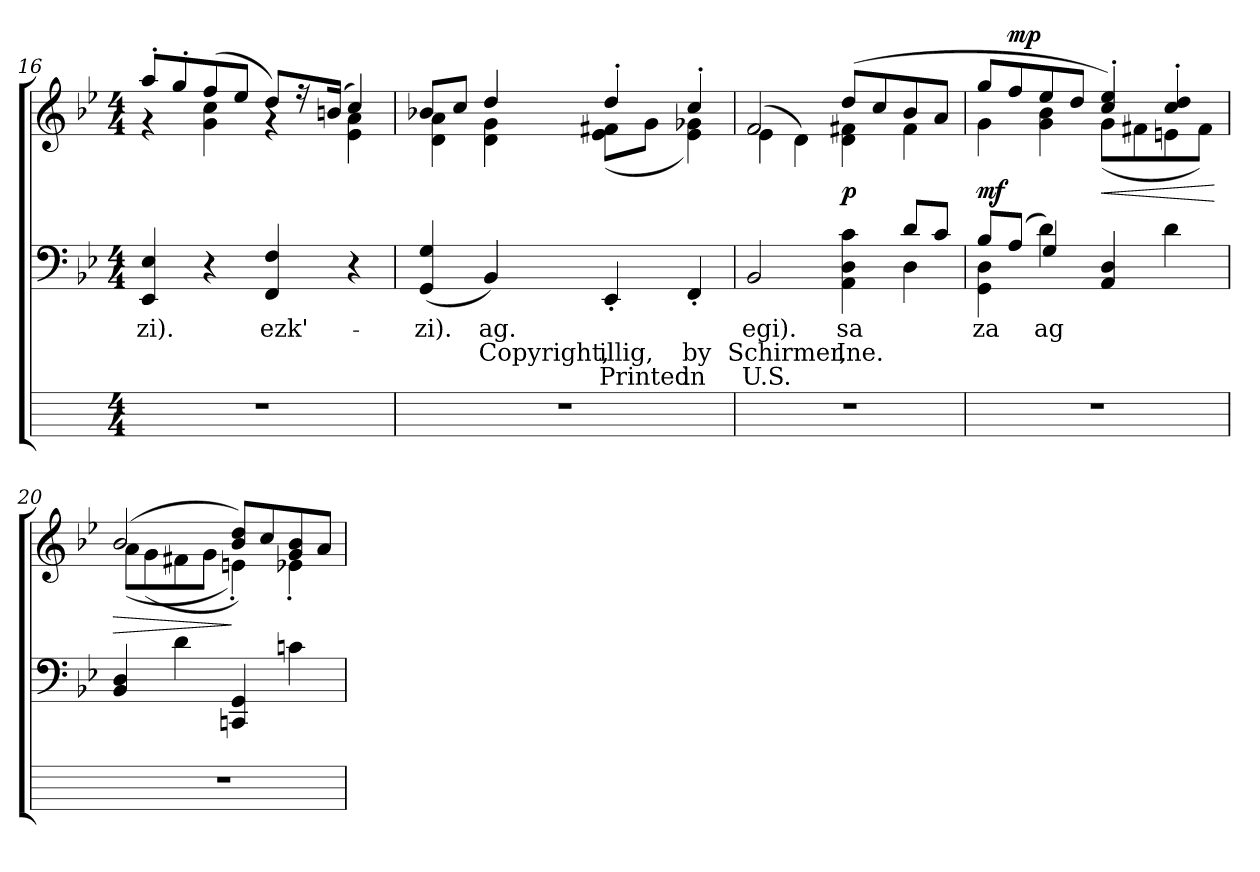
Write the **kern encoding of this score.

**kern	**kern	**text	**text	**text	**kern	**dynam
*part3	*part2	*part2	*part2	*part2	*part1	*part1
*staff3	*staff2	*staff2	*staff2	*staff2	*staff1	*staff1
!!LO:LB:g=z
*	*clefF4	*	*	*	*clefG2	*
*k[]	*k[b-e-]	*	*	*	*k[b-e-]	*
*M4/4	*M4/4	*	*	*	*M4/4	*
=16	=16	=16	=16	=16	=16	=16
*	*	*	*	*	*^	*
1r	4E-/ 4EE-/	zi).	.	.	8aa'/L	4rg	.
.	.	.	.	.	8gg'/	.	.
.	4r	.	.	.	(8ff/	4cc\ 4g\	.
.	.	.	.	.	8ee-/J	.	.
.	4F/ 4FF/	ezk'-	.	.	8dd/L)	4rg	.
.	.	.	.	.	16ree	.	.
.	.	.	.	.	(16bn/Jk	.	.
.	4r	.	.	.	4cc/)	4a\ 4e-\	.
=17	=17	=17	=17	=17	=17	=17	=17
1r	(4G/ 4GG/	-zi).	.	.	8b-X/L	4a\ 4d\	.
.	.	.	.	.	8cc/J	.	.
.	4BB-/)	ag.	Copyright,	.	4dd/	4g\ 4d\	.
.	4EE-'/	.	illig,	Printed	4dd'/	(8f#X\ 8e-\L	.
.	.	.	.	.	.	8g\J	.
.	4FF'/	.	by	in	4cc'/	4g-X\ 4e-\)	.
=18	=18	=18	=18	=18	=18	=18	=18
*	*^	*	*	*	*	*	*
1r	2BB-/	2.ryy	egi).	Schirmer,	U.S.	(2f/	4e-\	.
.	.	.	.	.	.	.	4d\)	.
!	!	!	!	!	!	!	!	!LO:DY:b
.	4c\ 4D\ 4AA\	.	sa	Ine.	.	(8dd/L	4f#X\ 4d\	p
.	.	.	.	.	.	8cc/	.	.
.	8d/L	4D\	.	.	.	8b-/	4f#\	.
.	8c/J	.	.	.	.	8a/J	.	.
=19	=19	=19	=19	=19	=19	=19	=19	=19
!	!	!	!	!	!	!	!	!LO:DY:b
1r	8B-/L	4D\ 4GG\	za	.	.	(8gg/L	4g\)	mf
!	!	!	!	!	!	!	!	!LO:DY:a
.	(8A/J	.	.	.	.	8ff/	.	mp
.	4d\)	4G/	ag	.	.	8ee-/	4b-\ 4g\	.
.	.	.	.	.	.	8dd/J	.	.
!	!	!	!	!	!	!	!	!LO:HP:b
.	4D/ 4AA/	2ryy	.	.	.	4ee-/' 4cc/')	(8g\L	<
.	.	.	.	.	.	.	8f#X\	.
.	4d\	.	.	.	.	4dd/' 4cc/'	8en\	.
.	.	.	.	.	.	.	8f#\J)	.
*	*v	*v	*	*	*	*	*	*
*	*	*	*	*	*v	*v	*
.	.	.	.	.	.	[
!!LO:LB:g=z
=20	=20	=20	=20	=20	=20	=20
!	!	!	!	!	!	!LO:HP:b
*	*	*	*	*	*^	*
1r	4D/ 4BB-/	.	.	.	(2b-/	(8a\L	>
.	.	.	.	.	.	(8g\	.
.	4d\	.	.	.	.	8f#X\	.
.	.	.	.	.	.	8g\J	.
.	4GG/ 4CCn/	.	.	.	8dd/ 8b-/L))	4en'\)	]
.	.	.	.	.	8cc/	.	.
.	4cn\	.	.	.	8b-/ 8g/	4e-X'\	.
.	.	.	.	.	8a/J	.	.
*	*	*	*	*	*v	*v	*
=	=	=	=	=	=	=
*-	*-	*-	*-	*-	*-	*-
